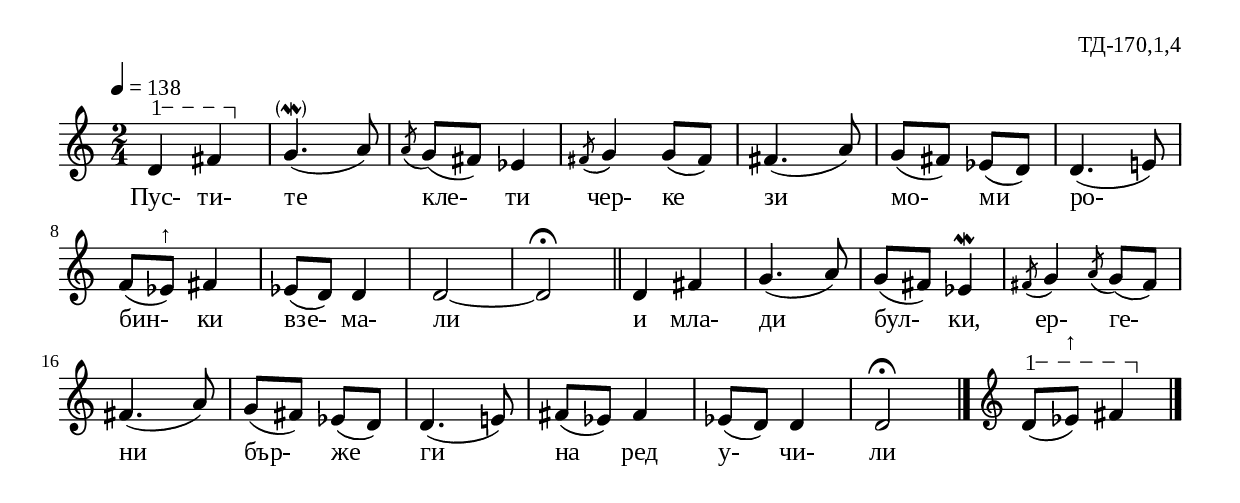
%{
TD_170_1_04
%}

\include "td-preamble.ly"

\score {
\relative c' {
 \tempo 4 = 138
  \time 2/4
 \parS 
 \varA
 d4\startTextSpan fis\stopTextSpan 
g4.-\parenthesize-\mordent( a8) \acciaccatura a8 g( fis) ees4  \acciaccatura fis8 g4 g8( fis)
 fis4.( a8) g8( fis) ees( d) d4.( e!8 )
\break 
 f8( ees^"↑") fis4 ees8( d) d4 d2~ d\fermata
  \bar "||" %%\break
d4 fis g4.( a8) g( fis) ees4\mordent  \acciaccatura fis8 g4  
\acciaccatura a8 g( fis) fis4.( a8) g( fis) ees( d) d4.( e!8) fis( ees) fis4
ees8( d) d4 d2\fermata 
 \bar "|."  
\endm 
 d8\startTextSpan( ees^"↑") fis4\stopTextSpan \bar "|." 
}
\addlyrics { Пус- ти- те кле- ти чер- ке зи мо- ми ро- бин- ки взе- ма- ли 
и мла- ди бул- ки, ер- ге- ни бър- же ги на ред у- чи- ли }
%
\layout {
  indent = #0
  line-width = 190\mm
  ragged-right=##f
}
%
\midi { 
	\context {
		\Score
		tempoWholesPerMinute = #(ly:make-moment 132 4)
		}
	}
}

\header{
  opus = "ТД-170,1,4"
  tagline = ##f
}



